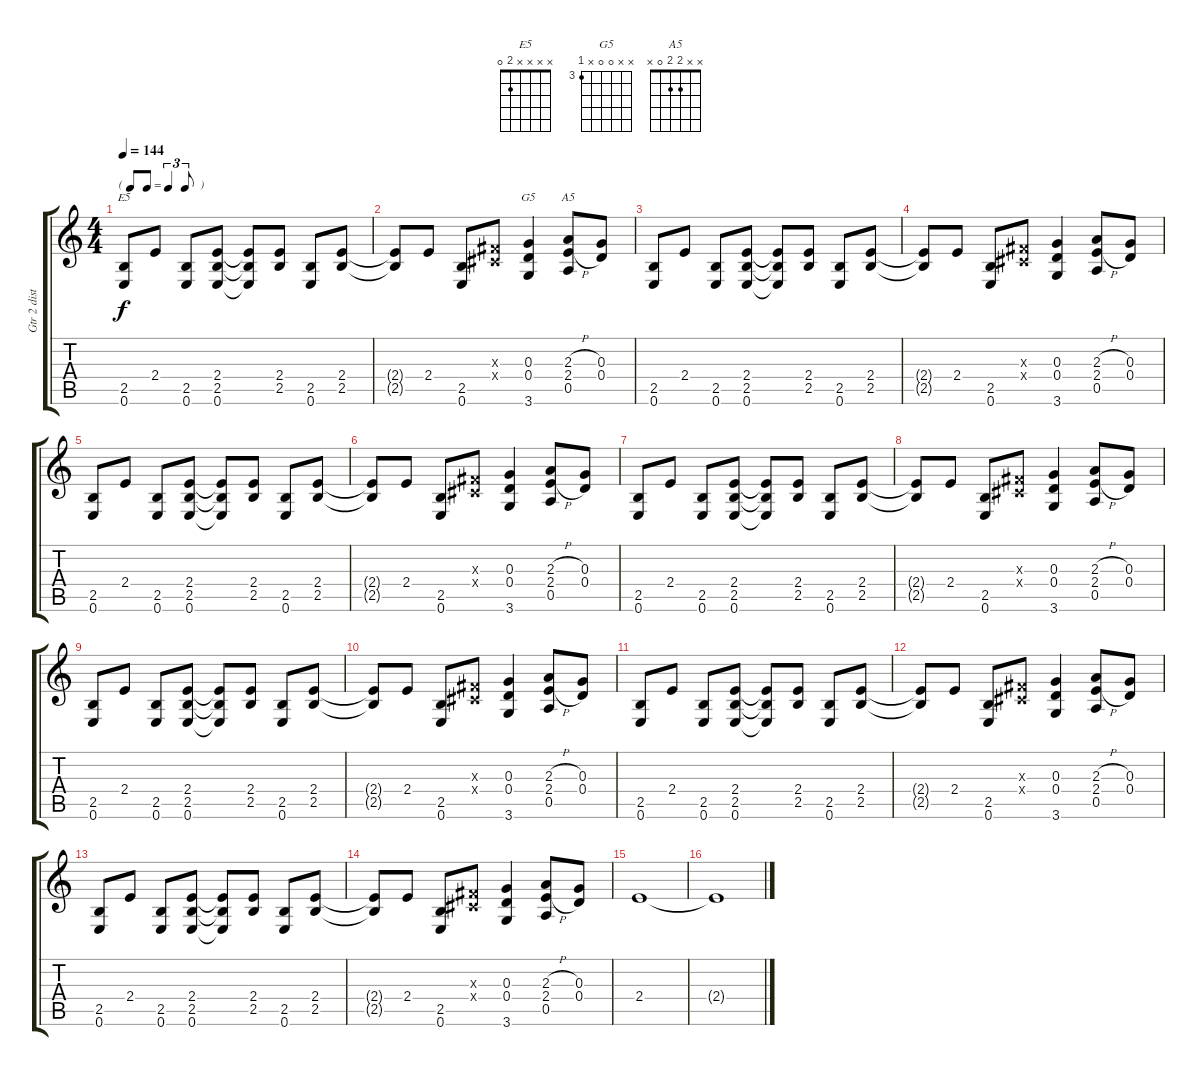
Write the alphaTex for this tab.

\track ("Gtr 2 distorsion" "Gtr 2 dist") {instrument distortionguitar}
\staff {score tabs}
\tuning (E4 B3 G3 D3 A2 E2) {hide}
\chord ("E5" x x x x 2 0)
\chord ("G5" x x 0 0 x 3) {firstfret 3}
\chord ("A5" x x 2 2 0 x)
\ts (4 4)
\tf triplet8th
\tempo 144
\clef g2
\ks c
(2.5 0.6).8{ch "E5" dy f} 2.4.8 (2.5 0.6).8 (2.4 2.5 0.6).8 (2.4{t} 2.5{t} 0.6{t}).8 (2.4 2.5).8 (2.5 0.6).8 (2.4 2.5).8 |
(2.4{t} 2.5{t}).8 2.4.8 (2.5 0.6).8 (-1.3{x} -1.4{x}).8 (0.3 0.4 3.6).4{ch "G5"} (2.3{h} 2.4{h} 0.5).8{ch "A5"} (0.3 0.4).8 |
(2.5 0.6).8 2.4.8 (2.5 0.6).8 (2.4 2.5 0.6).8 (2.4{t} 2.5{t} 0.6{t}).8 (2.4 2.5).8 (2.5 0.6).8 (2.4 2.5).8 |
(2.4{t} 2.5{t}).8 2.4.8 (2.5 0.6).8 (-1.3{x} -1.4{x}).8 (0.3 0.4 3.6).4 (2.3{h} 2.4{h} 0.5).8 (0.3 0.4).8 |
(2.5 0.6).8 2.4.8 (2.5 0.6).8 (2.4 2.5 0.6).8 (2.4{t} 2.5{t} 0.6{t}).8 (2.4 2.5).8 (2.5 0.6).8 (2.4 2.5).8 |
(2.4{t} 2.5{t}).8 2.4.8 (2.5 0.6).8 (-1.3{x} -1.4{x}).8 (0.3 0.4 3.6).4 (2.3{h} 2.4{h} 0.5).8 (0.3 0.4).8 |
(2.5 0.6).8 2.4.8 (2.5 0.6).8 (2.4 2.5 0.6).8 (2.4{t} 2.5{t} 0.6{t}).8 (2.4 2.5).8 (2.5 0.6).8 (2.4 2.5).8 |
(2.4{t} 2.5{t}).8 2.4.8 (2.5 0.6).8 (-1.3{x} -1.4{x}).8 (0.3 0.4 3.6).4 (2.3{h} 2.4{h} 0.5).8 (0.3 0.4).8 |
(2.5 0.6).8 2.4.8 (2.5 0.6).8 (2.4 2.5 0.6).8 (2.4{t} 2.5{t} 0.6{t}).8 (2.4 2.5).8 (2.5 0.6).8 (2.4 2.5).8 |
(2.4{t} 2.5{t}).8 2.4.8 (2.5 0.6).8 (-1.3{x} -1.4{x}).8 (0.3 0.4 3.6).4 (2.3{h} 2.4{h} 0.5).8 (0.3 0.4).8 |
(2.5 0.6).8 2.4.8 (2.5 0.6).8 (2.4 2.5 0.6).8 (2.4{t} 2.5{t} 0.6{t}).8 (2.4 2.5).8 (2.5 0.6).8 (2.4 2.5).8 |
(2.4{t} 2.5{t}).8 2.4.8 (2.5 0.6).8 (-1.3{x} -1.4{x}).8 (0.3 0.4 3.6).4 (2.3{h} 2.4{h} 0.5).8 (0.3 0.4).8 |
(2.5 0.6).8 2.4.8 (2.5 0.6).8 (2.4 2.5 0.6).8 (2.4{t} 2.5{t} 0.6{t}).8 (2.4 2.5).8 (2.5 0.6).8 (2.4 2.5).8 |
(2.4{t} 2.5{t}).8 2.4.8 (2.5 0.6).8 (-1.3{x} -1.4{x}).8 (0.3 0.4 3.6).4 (2.3{h} 2.4{h} 0.5).8 (0.3 0.4).8 |
2.4.1 |
2.4{t}.1
